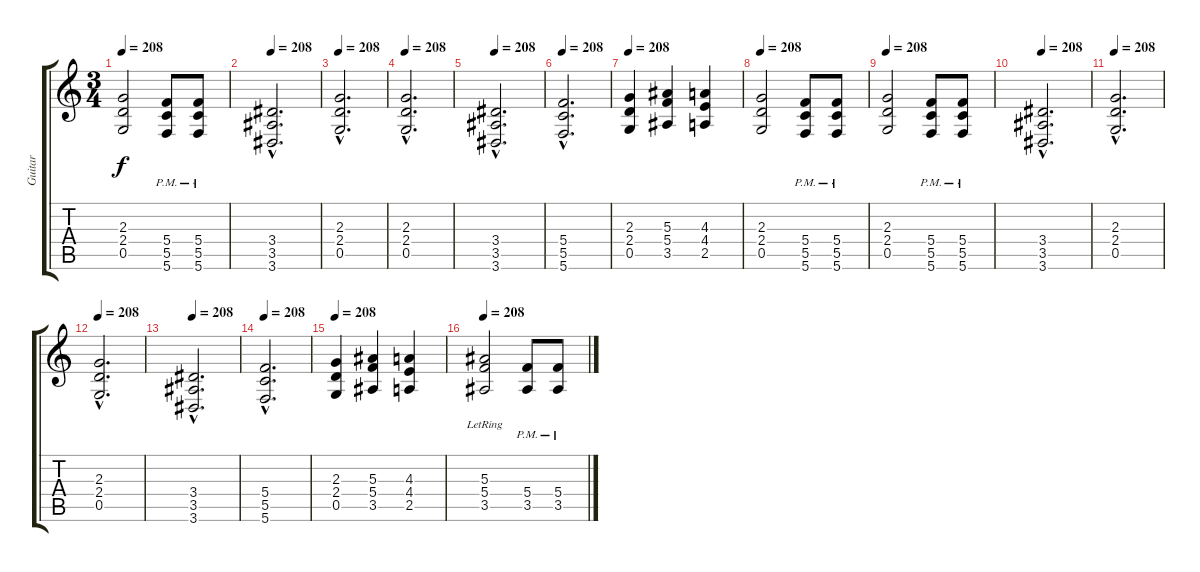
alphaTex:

\track ("Guitar" "Guitar") {instrument distortionguitar}
\staff {score tabs}
\tuning (D4 A3 F3 C3 G2 C2) {hide}
\ts (3 4)
\tempo 208
\clef g2
\ks c
(2.3 2.4 0.5).2{dy f} (5.4{pm} 5.5{pm} 5.6{pm}).8 (5.4{pm} 5.5{pm} 5.6{pm}).8 |
\tempo 208
(3.4{hac} 3.5{hac} 3.6{hac}).2{d} |
\tempo 208
(2.3{hac} 2.4{hac} 0.5{hac}).2{d} |
\tempo 208
(2.3{hac} 2.4{hac} 0.5{hac}).2{d} |
\tempo 208
(3.4{hac} 3.5{hac} 3.6{hac}).2{d} |
\tempo 208
(5.4{hac} 5.5{hac} 5.6{hac}).2{d} |
\tempo 208
(2.3 2.4 0.5).4 (5.3 5.4 3.5).4 (4.3 4.4 2.5).4 |
\tempo 208
(2.3 2.4 0.5).2 (5.4{pm} 5.5{pm} 5.6{pm}).8 (5.4{pm} 5.5{pm} 5.6{pm}).8 |
\tempo 208
(2.3 2.4 0.5).2 (5.4{pm} 5.5{pm} 5.6{pm}).8 (5.4{pm} 5.5{pm} 5.6{pm}).8 |
\tempo 208
(3.4{hac} 3.5{hac} 3.6{hac}).2{d} |
\tempo 208
(2.3{hac} 2.4{hac} 0.5{hac}).2{d} |
\tempo 208
(2.3{hac} 2.4{hac} 0.5{hac}).2{d} |
\tempo 208
(3.4{hac} 3.5{hac} 3.6{hac}).2{d} |
\tempo 208
(5.4{hac} 5.5{hac} 5.6{hac}).2{d} |
\tempo 208
(2.3 2.4 0.5).4 (5.3 5.4 3.5).4 (4.3 4.4 2.5).4 |
\tempo 208
(5.3{lr} 5.4 3.5{lr}).2 (5.4{pm} 3.5{pm}).8 (5.4{pm} 3.5{pm}).8
